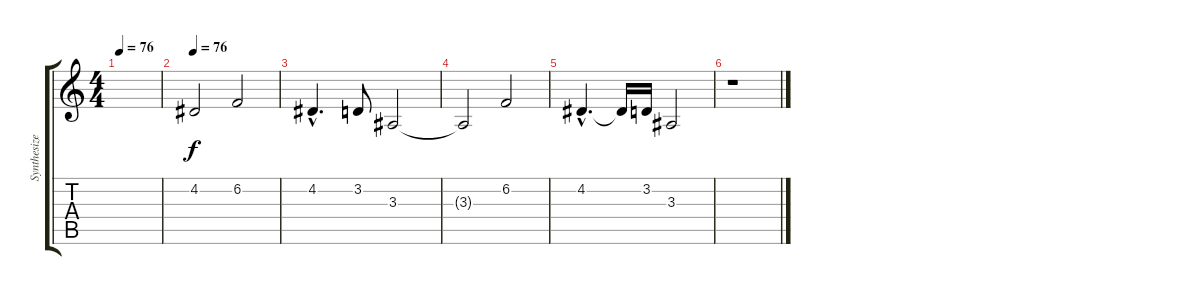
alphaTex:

\track ("Synthesizer" "Synthesize") {instrument trumpet}
\staff {score tabs}
\tuning (E4 B3 G3 D3 A2 E2) {hide}
\ts (4 4)
\tempo 76
\clef g2
\ks c
|
\tempo 76
4.2.2{volume 9} 6.2.2 |
4.2{hac}.4{d} 3.2.8 3.3.2 |
3.3{t}.2 6.2.2 |
4.2{hac}.4{d} 4.2{t}.16 3.2.16 3.3.2 |
r.1{volume 7}
